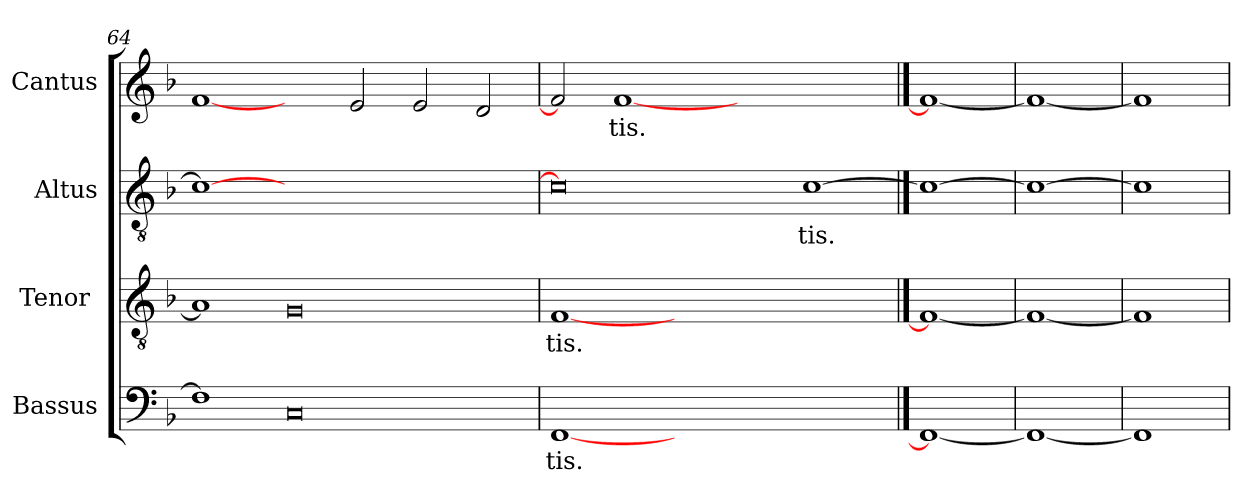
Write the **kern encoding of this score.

**kern	**text	**kern	**text	**kern	**text	**kern	**text
*part4	*part4	*part3	*part3	*part2	*part2	*part1	*part1
*staff4	*staff4	*staff3	*staff3	*staff2	*staff2	*staff1	*staff1
*I"Bassus	*	*I"Tenor 	*	*I"Altus	*	*I"Cantus	*
*clefF4	*	*clefGv2	*	*clefGv2	*	*clefG2	*
*k[b-]	*	*k[b-]	*	*k[b-]	*	*k[b-]	*
*F:	*	*F:	*	*F:	*	*F:	*
=64	=64	=64	=64	=64	=64	=64	=64
1F\]	.	1A/]	.	1c\_	.	[1f/	.
0C/	.	0G/	.	0ryy	.	2ryy	.
.	.	.	.	.	.	2e/	.
.	.	.	.	.	.	2e/	.
.	.	.	.	.	.	2d/	.
=65	=65	=65	=65	=65	=65	=65	=65
[1FF/	-tis.	[1F/	-tis.	0c\]	.	2f/]	.
.	.	.	.	.	.	[1f/	-tis.
0ryy	.	0ryy	.	.	.	.	.
.	.	.	.	.	.	1.ryy	.
.	.	.	.	[1c\	-tis.	.	.
==66	==66	==66	==66	==66	==66	==66	==66
1FF/_	.	1F/_	.	1c\_	.	1f/_	.
=67	=67	=67	=67	=67	=67	=67	=67
1FF/_	.	1F/_	.	1c\_	.	1f/_	.
=68	=68	=68	=68	=68	=68	=68	=68
1FF/]	.	1F/]	.	1c\]	.	1f/]	.
=	=	=	=	=	=	=	=
*-	*-	*-	*-	*-	*-	*-	*-
